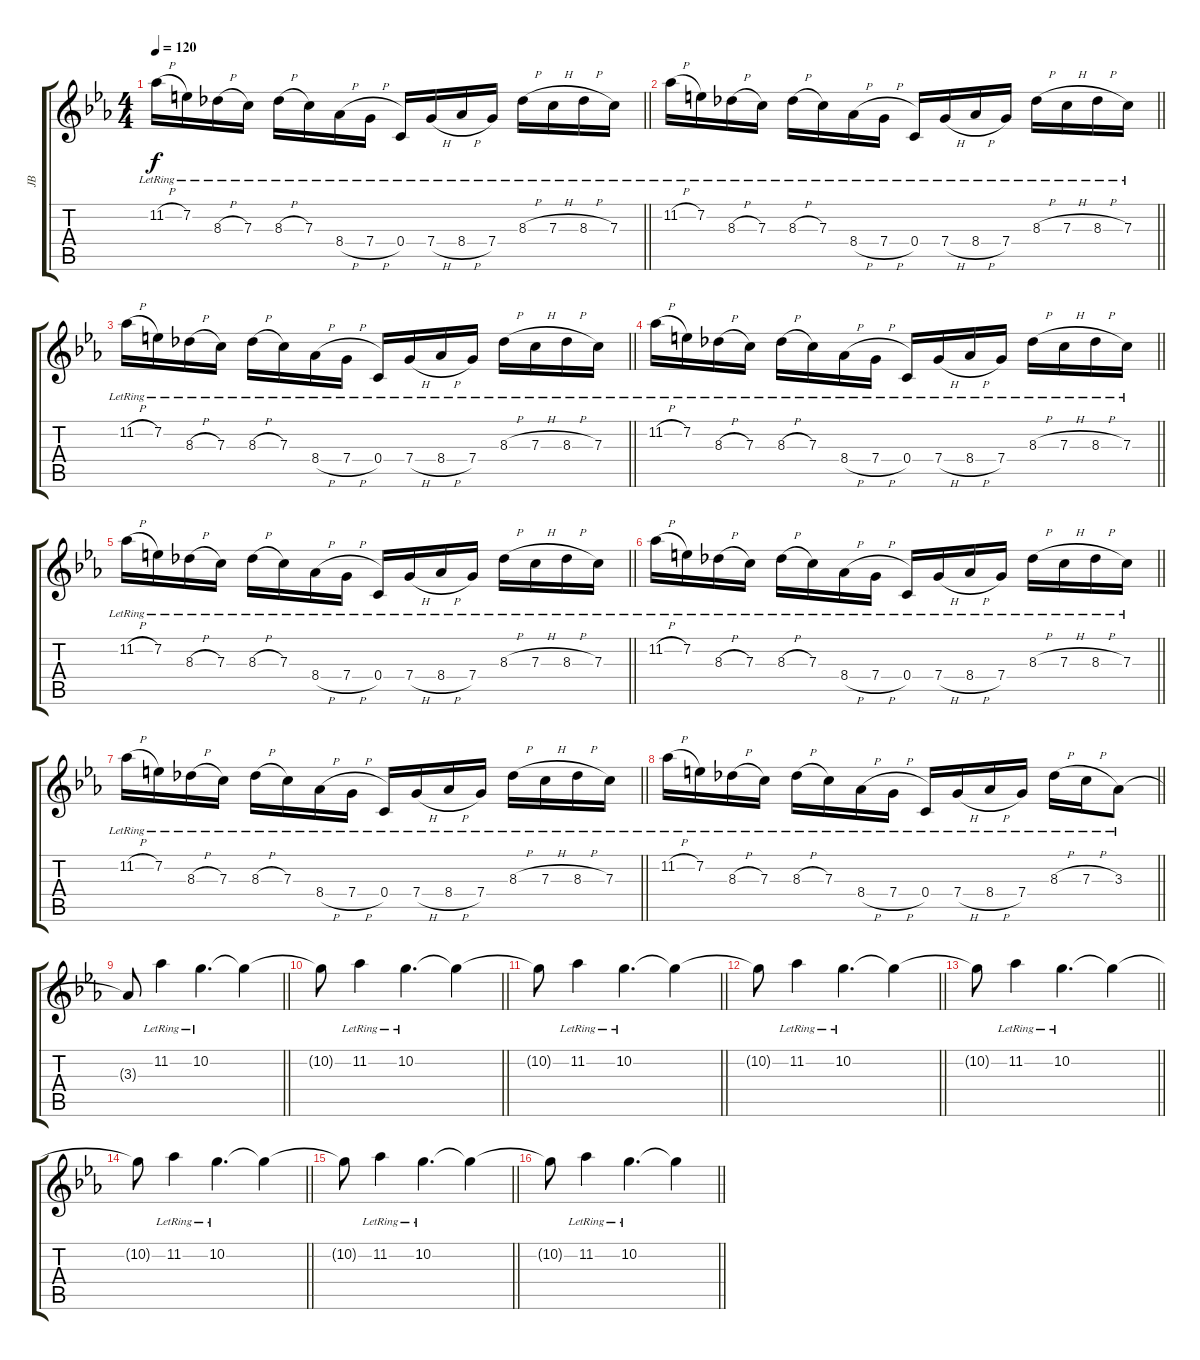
\track ("JB" "JB") {instrument acousticguitarsteel}
\staff {score tabs}
\tuning (D4 A3 F3 C3 G2 C2) {hide}
\ts (4 4)
\section ("" "")
\tempo 120
\clef g2
\barLineRight lightlight
\ks cminor
11.2{h lr}.16{dy f} 7.2{lr}.16 8.3{h lr}.16 7.3{lr}.16 8.3{h lr}.16 7.3{lr}.16 8.4{h lr}.16 7.4{h lr}.16 0.4{lr}.16 7.4{h lr}.16 8.4{h lr}.16 7.4{lr}.16 8.3{h lr}.16 7.3{h lr}.16 8.3{h lr}.16 7.3{lr}.16 |
\barLineRight lightlight
11.2{h lr}.16 7.2{lr}.16 8.3{h lr}.16 7.3{lr}.16 8.3{h lr}.16 7.3{lr}.16 8.4{h lr}.16 7.4{h lr}.16 0.4{lr}.16 7.4{h lr}.16 8.4{h lr}.16 7.4{lr}.16 8.3{h lr}.16 7.3{h lr}.16 8.3{h lr}.16 7.3{lr}.16 |
\barLineRight lightlight
11.2{h lr}.16 7.2{lr}.16 8.3{h lr}.16 7.3{lr}.16 8.3{h lr}.16 7.3{lr}.16 8.4{h lr}.16 7.4{h lr}.16 0.4{lr}.16 7.4{h lr}.16 8.4{h lr}.16 7.4{lr}.16 8.3{h lr}.16 7.3{h lr}.16 8.3{h lr}.16 7.3{lr}.16 |
\barLineRight lightlight
11.2{h lr}.16 7.2{lr}.16 8.3{h lr}.16 7.3{lr}.16 8.3{h lr}.16 7.3{lr}.16 8.4{h lr}.16 7.4{h lr}.16 0.4{lr}.16 7.4{h lr}.16 8.4{h lr}.16 7.4{lr}.16 8.3{h lr}.16 7.3{h lr}.16 8.3{h lr}.16 7.3{lr}.16 |
\barLineRight lightlight
11.2{h lr}.16 7.2{lr}.16 8.3{h lr}.16 7.3{lr}.16 8.3{h lr}.16 7.3{lr}.16 8.4{h lr}.16 7.4{h lr}.16 0.4{lr}.16 7.4{h lr}.16 8.4{h lr}.16 7.4{lr}.16 8.3{h lr}.16 7.3{h lr}.16 8.3{h lr}.16 7.3{lr}.16 |
\barLineRight lightlight
11.2{h lr}.16 7.2{lr}.16 8.3{h lr}.16 7.3{lr}.16 8.3{h lr}.16 7.3{lr}.16 8.4{h lr}.16 7.4{h lr}.16 0.4{lr}.16 7.4{h lr}.16 8.4{h lr}.16 7.4{lr}.16 8.3{h lr}.16 7.3{h lr}.16 8.3{h lr}.16 7.3{lr}.16 |
\barLineRight lightlight
11.2{h lr}.16 7.2{lr}.16 8.3{h lr}.16 7.3{lr}.16 8.3{h lr}.16 7.3{lr}.16 8.4{h lr}.16 7.4{h lr}.16 0.4{lr}.16 7.4{h lr}.16 8.4{h lr}.16 7.4{lr}.16 8.3{h lr}.16 7.3{h lr}.16 8.3{h lr}.16 7.3{lr}.16 |
\barLineRight lightlight
11.2{h lr}.16 7.2{lr}.16 8.3{h lr}.16 7.3{lr}.16 8.3{h lr}.16 7.3{lr}.16 8.4{h lr}.16 7.4{h lr}.16 0.4{lr}.16 7.4{h lr}.16 8.4{h lr}.16 7.4{lr}.16 8.3{h lr}.16 7.3{h lr}.16 3.3{lr}.8 |
\section ("" "")
\barLineRight lightlight
3.3{t}.8 11.2{lr}.4 10.2{lr}.4{d} 10.2{t}.4 |
\barLineRight lightlight
10.2{t}.8 11.2{lr}.4 10.2{lr}.4{d} 10.2{t}.4 |
\barLineRight lightlight
10.2{t}.8 11.2{lr}.4 10.2{lr}.4{d} 10.2{t}.4 |
\barLineRight lightlight
10.2{t}.8 11.2{lr}.4 10.2{lr}.4{d} 10.2{t}.4 |
\barLineRight lightlight
10.2{t}.8 11.2{lr}.4 10.2{lr}.4{d} 10.2{t}.4 |
\barLineRight lightlight
10.2{t}.8 11.2{lr}.4 10.2{lr}.4{d} 10.2{t}.4 |
\barLineRight lightlight
10.2{t}.8 11.2{lr}.4 10.2{lr}.4{d} 10.2{t}.4 |
\barLineRight lightlight
10.2{t}.8 11.2{lr}.4 10.2{lr}.4{d} 10.2{t}.4
